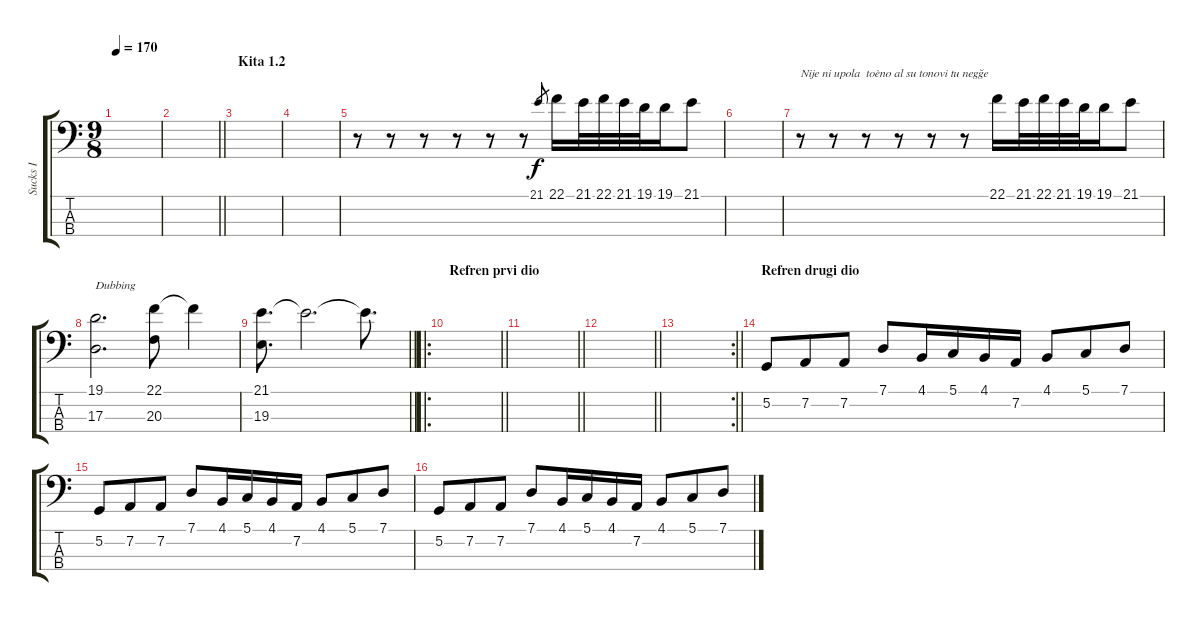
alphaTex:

\track ("Sucks I" "Sucks I") {instrument altosax}
\staff {score tabs}
\tuning (G2 D2 A1 E1) {hide}
\ts (9 8)
\tempo 170
\clef f4
\ks c
|
\barLineRight lightlight
|
\section ("" "Kita 1.2")
|
|
r.8 r.8 r.8 r.8 r.8 r.8 21.1.8{gr} 22.1.16 21.1.32 22.1.32 21.1.32 19.1.32 19.1.16 21.1.8 |
|
r.8{txt "Nije ni upola  toèno al su tonovi tu negğe"} r.8 r.8 r.8 r.8 r.8 22.1.16 21.1.32 22.1.32 21.1.32 19.1.32 19.1.16 21.1.8 |
(19.1 17.3).2{d txt "Dubbing"} (22.1 20.3).8 22.1{t}.4 |
\barLineRight lightlight
(21.1 19.3).8{d} 21.1{t}.2{d} 21.1{t}.8{d} |
\ro
\section ("" "Refren prvi dio")
\barLineRight lightlight
|
\barLineRight lightlight
|
\barLineRight lightlight
|
\rc 2
\barLineRight lightlight
|
\section ("" "Refren drugi dio")
5.2.8 7.2.8 7.2.8 7.1.8 4.1.16 5.1.16 4.1.16 7.2.16 4.1.8 5.1.8 7.1.8 |
5.2.8 7.2.8 7.2.8 7.1.8 4.1.16 5.1.16 4.1.16 7.2.16 4.1.8 5.1.8 7.1.8 |
5.2.8 7.2.8 7.2.8 7.1.8 4.1.16 5.1.16 4.1.16 7.2.16 4.1.8 5.1.8 7.1.8
